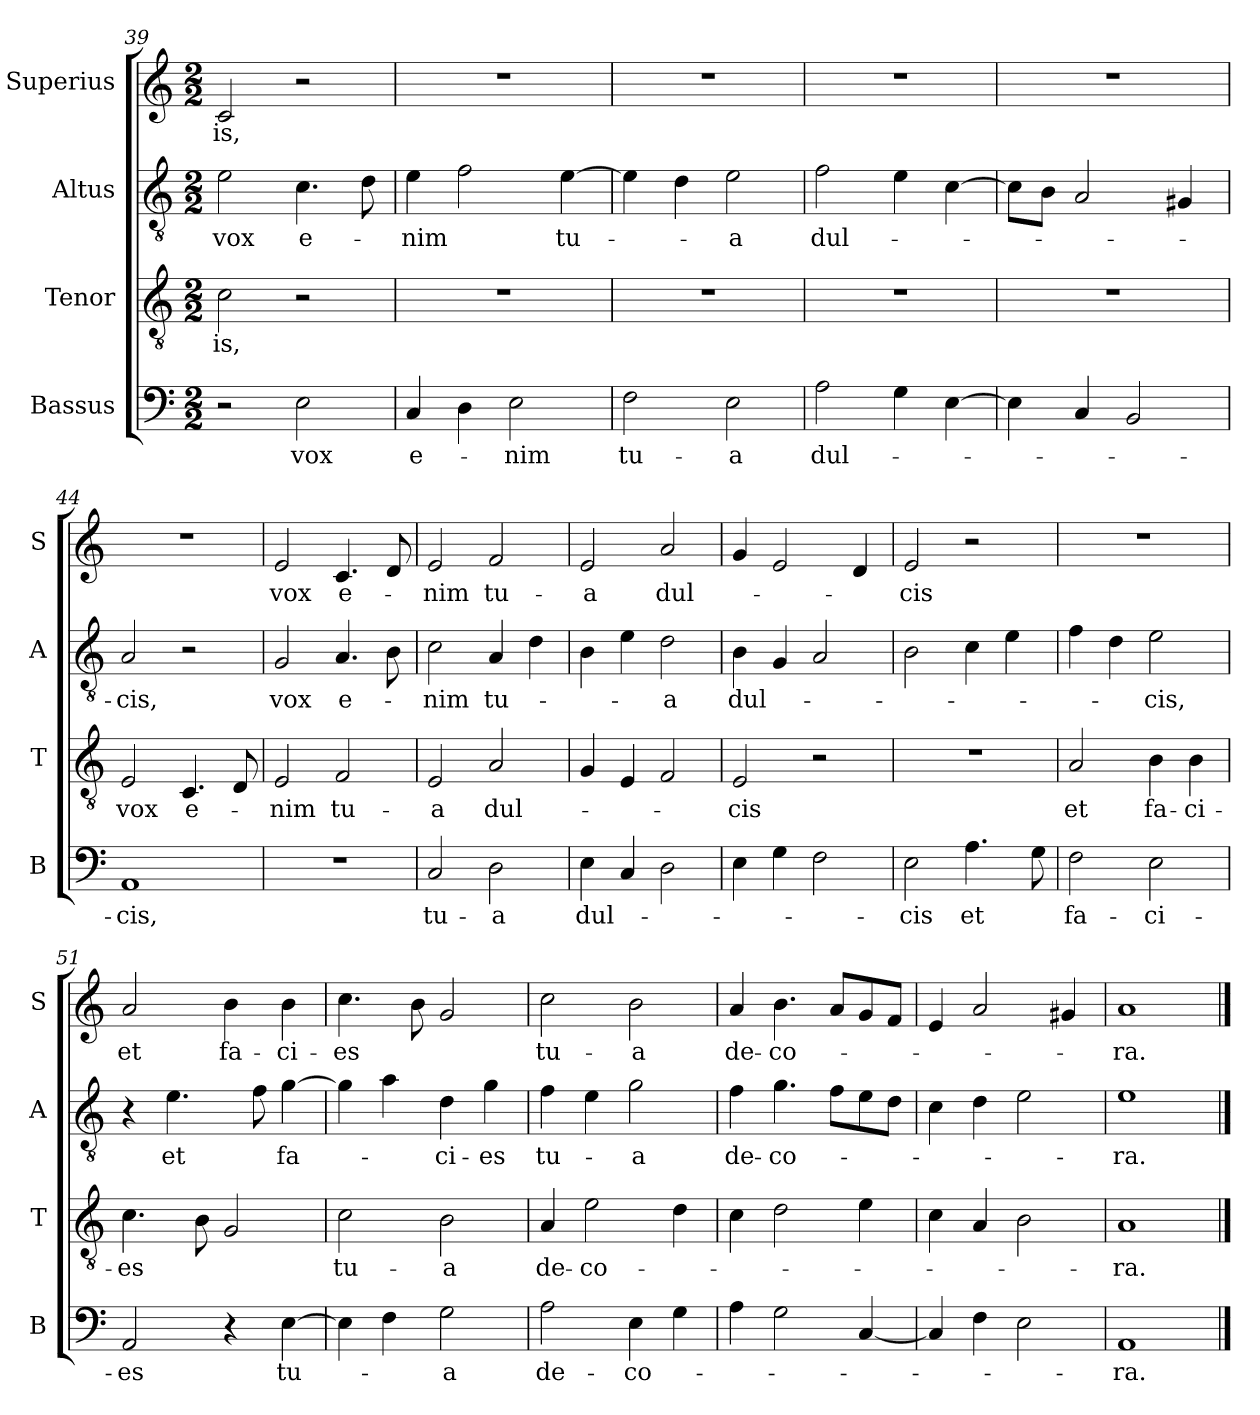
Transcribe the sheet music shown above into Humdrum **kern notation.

**kern	**text	**kern	**text	**kern	**text	**kern	**text
*part4	*part4	*part3	*part3	*part2	*part2	*part1	*part1
*staff4	*staff4	*staff3	*staff3	*staff2	*staff2	*staff1	*staff1
*I"Bassus	*	*I"Tenor	*	*I"Altus	*	*I"Superius	*
*I'B	*	*I'T	*	*I'A	*	*I'S	*
*clefF4	*	*clefGv2	*	*clefGv2	*	*clefG2	*
*k[]	*	*k[]	*	*k[]	*	*k[]	*
*M2/2	*	*M2/2	*	*M2/2	*	*M2/2	*
=39	=39	=39	=39	=39	=39	=39	=39
2r	.	2c	-is,	2e	vox	2c	-is,
2E	vox	2r	.	4.c	e-	2r	.
.	.	.	.	8d	.	.	.
=40	=40	=40	=40	=40	=40	=40	=40
4C	e-	1r	.	4e	-nim	1r	.
4D	.	.	.	2f	.	.	.
2E	-nim	.	.	.	.	.	.
.	.	.	.	[4e	tu-	.	.
=41	=41	=41	=41	=41	=41	=41	=41
2F	tu-	1r	.	4e]	.	1r	.
.	.	.	.	4d	.	.	.
2E	-a	.	.	2e	-a	.	.
=42	=42	=42	=42	=42	=42	=42	=42
2A	dul-	1r	.	2f	dul-	1r	.
4G	.	.	.	4e	.	.	.
[4E	.	.	.	[4c	.	.	.
=43	=43	=43	=43	=43	=43	=43	=43
4E]	.	1r	.	8cL]	.	1r	.
.	.	.	.	8BJ	.	.	.
4C	.	.	.	2A	.	.	.
2BB	.	.	.	.	.	.	.
.	.	.	.	4G#X	.	.	.
=44	=44	=44	=44	=44	=44	=44	=44
1AA	-cis,	2E	vox	2A	-cis,	1r	.
.	.	4.C	e-	2r	.	.	.
.	.	8D	.	.	.	.	.
=45	=45	=45	=45	=45	=45	=45	=45
!	!	!	!	!	!LO:LY:i	!	!
1r	.	2E	-nim	2G	vox	2e	vox
!	!	!	!	!	!LO:LY:i	!	!
.	.	2F	tu-	4.A	e-	4.c	e-
.	.	.	.	8B	.	8d	.
=46	=46	=46	=46	=46	=46	=46	=46
!	!LO:LY:i	!	!	!	!LO:LY:i	!	!
2C	tu-	2E	-a	2c	-nim	2e	-nim
!	!LO:LY:i	!	!	!	!LO:LY:i	!	!
2D	-a	2A	dul-	4A	tu-	2f	tu-
.	.	.	.	4d	.	.	.
=47	=47	=47	=47	=47	=47	=47	=47
!	!LO:LY:i	!	!	!	!	!	!
4E	dul-	4G	.	4B	.	2e	-a
4C	.	4E	.	4e	.	.	.
!	!	!	!	!	!LO:LY:i	!	!
2D	.	2F	.	2d	-a	2a	dul-
=48	=48	=48	=48	=48	=48	=48	=48
!	!	!	!	!	!LO:LY:i	!	!
4E	.	2E	-cis	4B	dul-	4g	.
4G	.	.	.	4G	.	2e	.
2F	.	2r	.	2A	.	.	.
.	.	.	.	.	.	4d	.
=49	=49	=49	=49	=49	=49	=49	=49
!	!LO:LY:i	!	!	!	!	!	!
2E	-cis	1r	.	2B	.	2e	-cis
4.A	et	.	.	4c	.	2r	.
.	.	.	.	4e	.	.	.
8G	.	.	.	.	.	.	.
=50	=50	=50	=50	=50	=50	=50	=50
2F	fa-	2A	et	4f	.	1r	.
.	.	.	.	4d	.	.	.
!	!	!	!	!	!LO:LY:i	!	!
2E	-ci-	4B	fa-	2e	-cis,	.	.
.	.	4B	-ci-	.	.	.	.
=51	=51	=51	=51	=51	=51	=51	=51
2AA	-es	4.c	-es	4r	.	2a	et
.	.	.	.	4.e	et	.	.
.	.	8B	.	.	.	.	.
4r	.	2G	.	.	.	4b	fa-
.	.	.	.	8f	.	.	.
[4E	tu-	.	.	[4g	fa-	4b	-ci-
=52	=52	=52	=52	=52	=52	=52	=52
4E]	.	2c	tu-	4g]	.	4.cc	-es
4F	.	.	.	4a	.	.	.
.	.	.	.	.	.	8b	.
2G	-a	2B	-a	4d	-ci-	2g	.
.	.	.	.	4g	-es	.	.
=53	=53	=53	=53	=53	=53	=53	=53
2A	de-	4A	de-	4f	tu-	2cc	tu-
.	.	2e	-co-	4e	.	.	.
4E	-co-	.	.	2g	-a	2b	-a
4G	.	4d	.	.	.	.	.
=54	=54	=54	=54	=54	=54	=54	=54
4A	.	4c	.	4f	de-	4a	de-
2G	.	2d	.	4.g	-co-	4.b	-co-
.	.	.	.	8fL	.	8aL	.
[4C	.	4e	.	8e	.	8g	.
.	.	.	.	8dJ	.	8fJ	.
=55	=55	=55	=55	=55	=55	=55	=55
4C]	.	4c	.	4c	.	4e	.
4F	.	4A	.	4d	.	2a	.
2E	.	2B	.	2e	.	.	.
.	.	.	.	.	.	4g#X	.
=56	=56	=56	=56	=56	=56	=56	=56
1AA	-ra.	1A	-ra.	1e	-ra.	1a	-ra.
==	==	==	==	==	==	==	==
*-	*-	*-	*-	*-	*-	*-	*-
